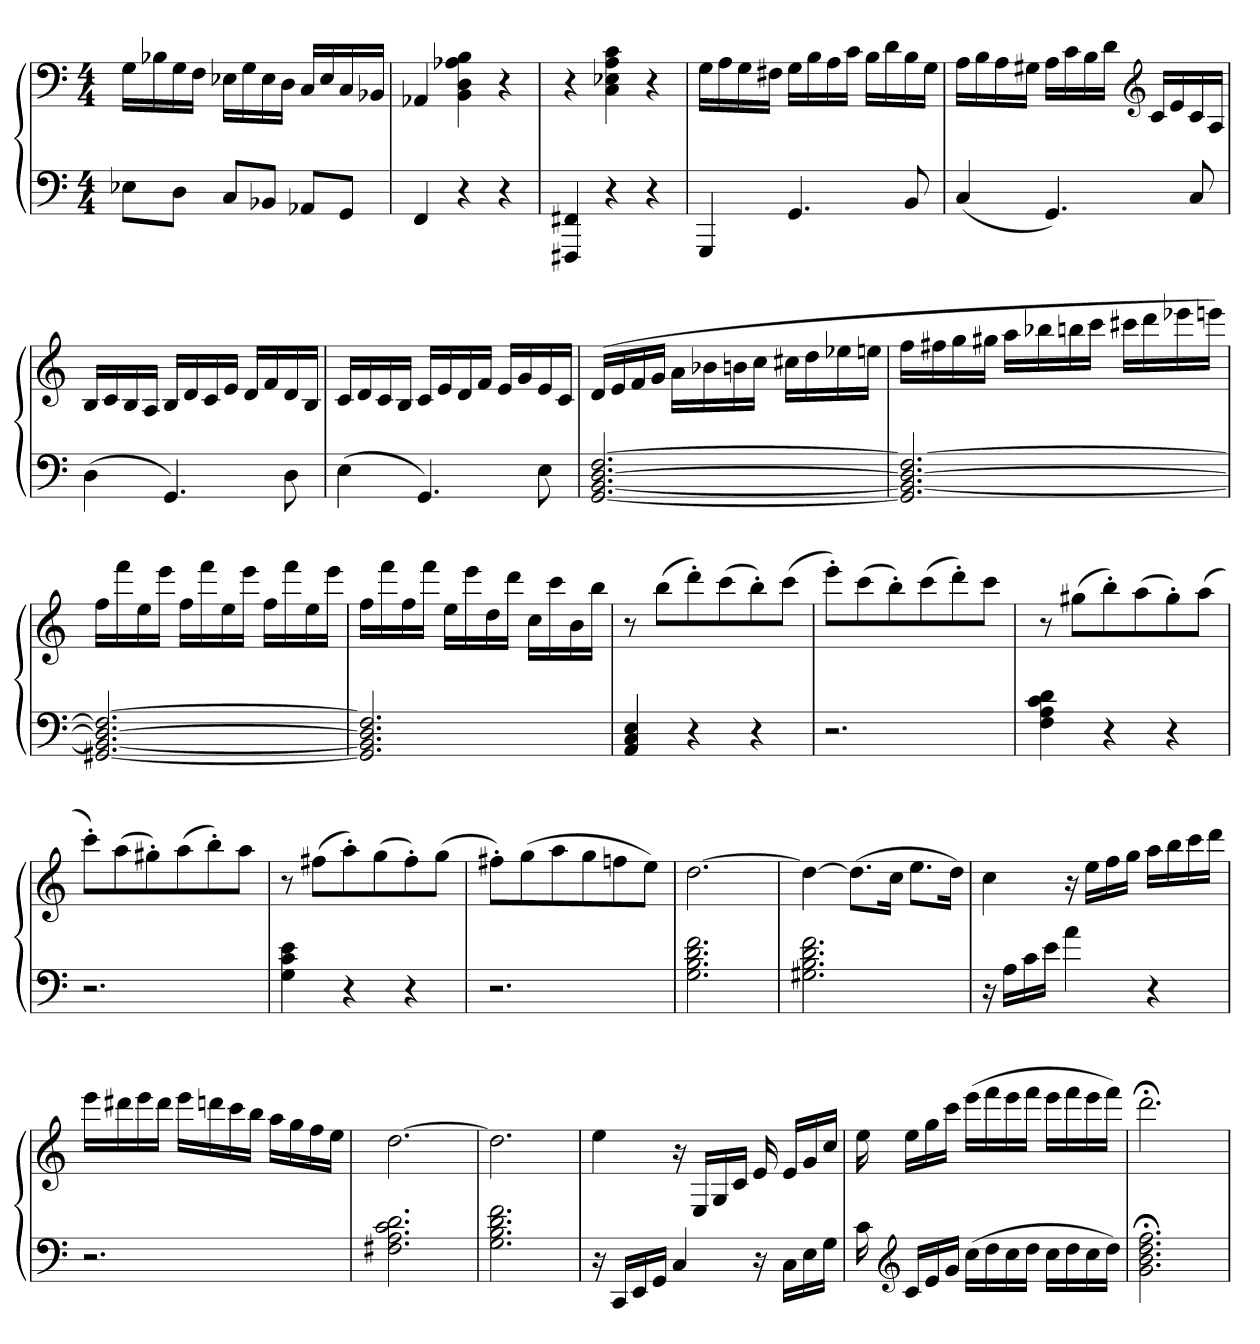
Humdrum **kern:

**kern	**kern
*part1	*part1
*staff2	*staff1
*clefF4	*clefF4
*k[]	*k[]
*C:	*C:
*M4/4	*M4/4
=	=
8E-XL	16GLL
.	16B-X
8DJ	16G
.	16FJJ
8CL	16E-XLL
.	16G
8BB-XJ	16E-
.	16DJJ
8AA-XL	16CLL
.	16E-
8GGJ	16C
.	16BB-XJJ
=	=
4FF	4AA-X
4r	4BB 4D 4A-X 4B
4r	4r
=	=
4FFF#X 4FF#X	4r
4r	4C 4E-X 4A 4c
4r	4r
=	=
4GGG	16GLL
.	16A
.	16G
.	16F#XJJ
4.GG	16GLL
.	16B
.	16A
.	16cJJ
.	16BLL
.	16d
8BB	16B
.	16GJJ
=	=
(4C	16ALL
.	16B
.	16A
.	16G#XJJ
4.GG)	16ALL
.	16c
.	16B
.	16dJJ
*	*clefG2
.	16cLL
.	16e
8C	16c
.	16AJJ
=	=
(4D	16BLL
.	16c
.	16B
.	16AJJ
4.GG)	16BLL
.	16d
.	16c
.	16eJJ
.	16dLL
.	16f
8D	16d
.	16BJJ
=	=
(4E	16cLL
.	16d
.	16c
.	16BJJ
4.GG)	16cLL
.	16e
.	16d
.	16fJJ
.	16eLL
.	16g
8E	16e
.	16cJJ
=	=
[2.GG [2.BB [2.D [2.F	(16dLL
.	16e
.	16f
.	16gJJ
.	16aLL
.	16b-X
.	16bn
.	16ccJJ
.	16cc#XLL
.	16dd
.	16ee-X
.	16eenJJ
=	=
2.GG] 2.BB_ 2.D_ 2.F_	16ffLL
.	16ff#X
.	16gg
.	16gg#XJJ
.	16aaLL
.	16bb-X
.	16bbn
.	16cccJJ
.	16ccc#XLL
.	16ddd
.	16eee-X
.	16eeenJJ)
=	=
[2.GG#X 2.BB_ 2.D_ 2.F_	16ffLL
.	16fff
.	16ee
.	16eeeJJ
.	16ffLL
.	16fff
.	16ee
.	16eeeJJ
.	16ffLL
.	16fff
.	16ee
.	16eeeJJ
=	=
2.GG#] 2.BB] 2.D] 2.F]	16ffLL
.	16fff
.	16ff
.	16fffJJ
.	16eeLL
.	16eee
.	16dd
.	16dddJJ
.	16ccLL
.	16ccc
.	16b
.	16bbJJ
=	=
4AA 4C 4E	8r
.	(8bbL
4r	8ddd')
.	(8ccc
4r	8bb')
.	(8cccJ
=	=
2.r	8eee'L)
.	(8ccc
.	8bb')
.	(8ccc
.	8ddd')
.	8cccJ
=	=
4F 4A 4c 4d	8r
.	(8gg#XL
4r	8bb')
.	(8aa
4r	8gg#')
.	(8aaJ
=	=
2.r	8ccc'L)
.	(8aa
.	8gg#X')
.	(8aa
.	8bb')
.	8aaJ
=	=
4G 4c 4e	8r
.	(8ff#XL
4r	8aa')
.	(8gg
4r	8ff#')
.	(8ggJ
=	=
2.r	8ff#X'L)
.	(8gg
.	8aa
.	8gg
.	8ffn
.	8eeJ)
=	=
2.G 2.B 2.d 2.f	[2.dd
=	=
2.G#X 2.B 2.d 2.f	4dd_
.	(8.ddL]
.	16ccJk
.	8.eeL
.	16ddJk)
=	=
16r	4cc
16ALL	.
16c	.
16eJJ	.
4a	16r
.	16eeLL
.	16ff
.	16ggJJ
4r	16aaLL
.	16bb
.	16ccc
.	16dddJJ
=	=
2.r	16eeeLL
.	16ddd#X
.	16eee
.	16ddd#JJ
.	16eeeLL
.	16dddn
.	16ccc
.	16bbJJ
.	16aaLL
.	16gg
.	16ff
.	16eeJJ
=	=
2.F#X 2.A 2.c 2.d	[2.dd
=	=
2.G 2.B 2.d 2.f	2.dd]
=	=
16r	4ee
16CCLL	.
16EE	.
16GGJJ	.
4C	16r
.	16ELL
.	16G
.	16cJJ
16r	16e
16CLL	16eLL
16E	16g
16GJJ	16ccJJ
=	=
16c	16ee
*clefG2	*
16cLL	16eeLL
16e	16gg
16gJJ	16cccJJ
(16ccLL	(16eeeLL
16dd	16fff
16cc	16eee
16ddJJ	16fffJJ
16ccLL	16eeeLL
16dd	16fff
16cc	16eee
16ddJJ)	16fffJJ)
=	=
2.g;< 2.b;< 2.dd;< 2.ff;<	2.ddd;<
=	=
*-	*-
